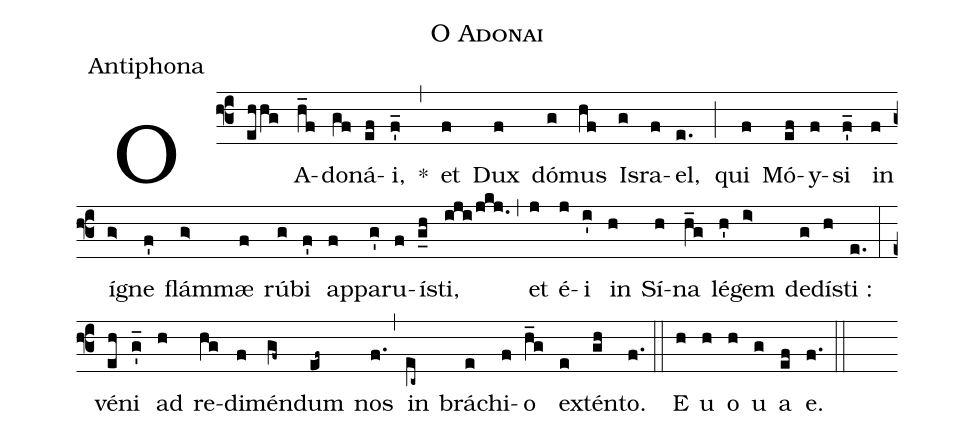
name:O Adonai;
office-part:Antiphona;
%%
(f3) O(ehhg) A(h_f)do(gf)ná(ef)i,(f'_) *(,) et(f) Dux(f) dó(g)mus(hf) Is(g)ra(f)el,(e.) (;) qui(f) Mó(ef)y(f)si(f_') in(f) í(g>)gne(f') flám(g>)mæ(f) rú(g)bi(f') ap(f)pa(g')ru(f)í(g_h)sti,(iji/jkj.) (,) et(j) é(j)i(i') in(h) Sí(h)na(h_g) lé(h')gem(i>) de(g)dí(h)sti :(e.) (:) vé(eh)ni(g'_) ad(h) re(hg)di(f)mén(gf~)dum(ef~) nos(f.) (,) in(ec~) brá(e)chi(f)o(h_g) ex(e)tén(gh)to.(f.) (::) E(h) u(h) o(h) u(g) a(ef) e.(f.) (::)
